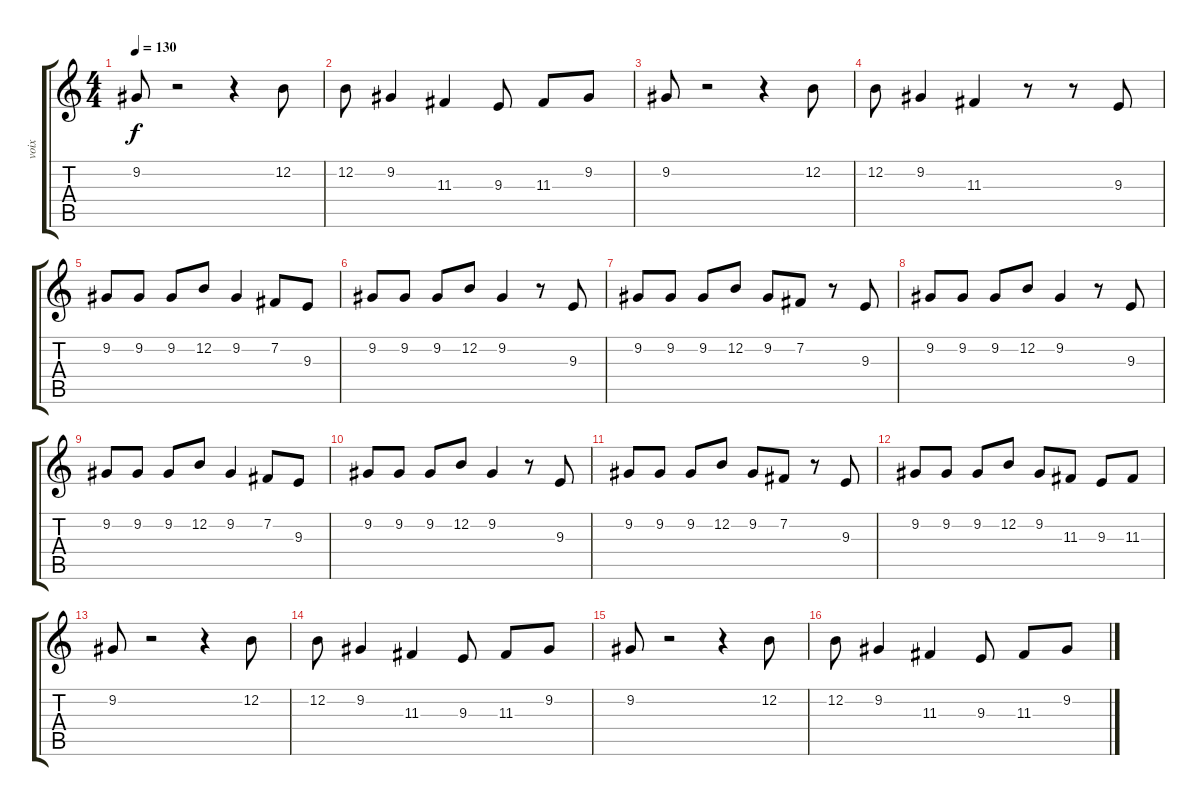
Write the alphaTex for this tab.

\track ("voix" "voix") {instrument harmonica}
\staff {score tabs}
\tuning (E4 B3 G3 D3 A2 E2) {hide}
\ts (4 4)
\tempo 130
\clef g2
\ks c
9.2.8{dy f} r.2 r.4 12.2.8 |
12.2.8 9.2.4 11.3.4 9.3.8 11.3.8 9.2.8 |
9.2.8 r.2 r.4 12.2.8 |
12.2.8 9.2.4 11.3.4 r.8 r.8 9.3.8 |
9.2.8 9.2.8 9.2.8 12.2.8 9.2.4 7.2.8 9.3.8 |
9.2.8 9.2.8 9.2.8 12.2.8 9.2.4 r.8 9.3.8 |
9.2.8 9.2.8 9.2.8 12.2.8 9.2.8 7.2.8 r.8 9.3.8 |
9.2.8 9.2.8 9.2.8 12.2.8 9.2.4 r.8 9.3.8 |
9.2.8 9.2.8 9.2.8 12.2.8 9.2.4 7.2.8 9.3.8 |
9.2.8 9.2.8 9.2.8 12.2.8 9.2.4 r.8 9.3.8 |
9.2.8 9.2.8 9.2.8 12.2.8 9.2.8 7.2.8 r.8 9.3.8 |
9.2.8 9.2.8 9.2.8 12.2.8 9.2.8 11.3.8 9.3.8 11.3.8 |
9.2.8 r.2 r.4 12.2.8 |
12.2.8 9.2.4 11.3.4 9.3.8 11.3.8 9.2.8 |
9.2.8 r.2 r.4 12.2.8 |
12.2.8 9.2.4 11.3.4 9.3.8 11.3.8 9.2.8
